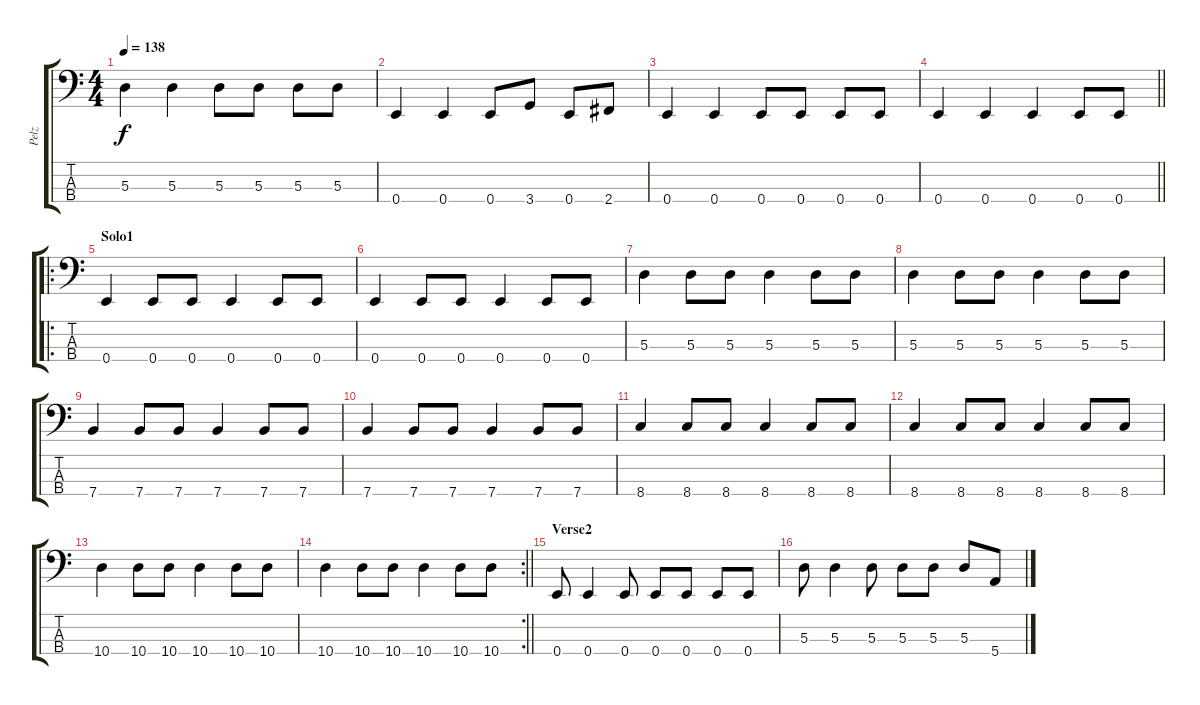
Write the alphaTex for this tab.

\track ("Pelz" "Pelz") {instrument electricbassfinger}
\staff {score tabs}
\tuning (G2 D2 A1 E1) {hide}
\ts (4 4)
\tempo 138
\clef f4
\ks c
5.3.4{dy f} 5.3.4 5.3.8 5.3.8 5.3.8 5.3.8 |
0.4.4 0.4.4 0.4.8 3.4.8 0.4.8 2.4.8 |
0.4.4 0.4.4 0.4.8 0.4.8 0.4.8 0.4.8 |
\barLineRight lightlight
0.4.4 0.4.4 0.4.4 0.4.8 0.4.8 |
\ro
\section ("" "Solo1")
0.4.4 0.4.8 0.4.8 0.4.4 0.4.8 0.4.8 |
0.4.4 0.4.8 0.4.8 0.4.4 0.4.8 0.4.8 |
5.3.4 5.3.8 5.3.8 5.3.4 5.3.8 5.3.8 |
5.3.4 5.3.8 5.3.8 5.3.4 5.3.8 5.3.8 |
7.4.4 7.4.8 7.4.8 7.4.4 7.4.8 7.4.8 |
7.4.4 7.4.8 7.4.8 7.4.4 7.4.8 7.4.8 |
8.4.4 8.4.8 8.4.8 8.4.4 8.4.8 8.4.8 |
8.4.4 8.4.8 8.4.8 8.4.4 8.4.8 8.4.8 |
10.4.4 10.4.8 10.4.8 10.4.4 10.4.8 10.4.8 |
\rc 2
\barLineRight lightlight
10.4.4 10.4.8 10.4.8 10.4.4 10.4.8 10.4.8 |
\section ("" "Verse2")
0.4.8 0.4.4 0.4.8 0.4.8 0.4.8 0.4.8 0.4.8 |
5.3.8 5.3.4 5.3.8 5.3.8 5.3.8 5.3.8 5.4.8
